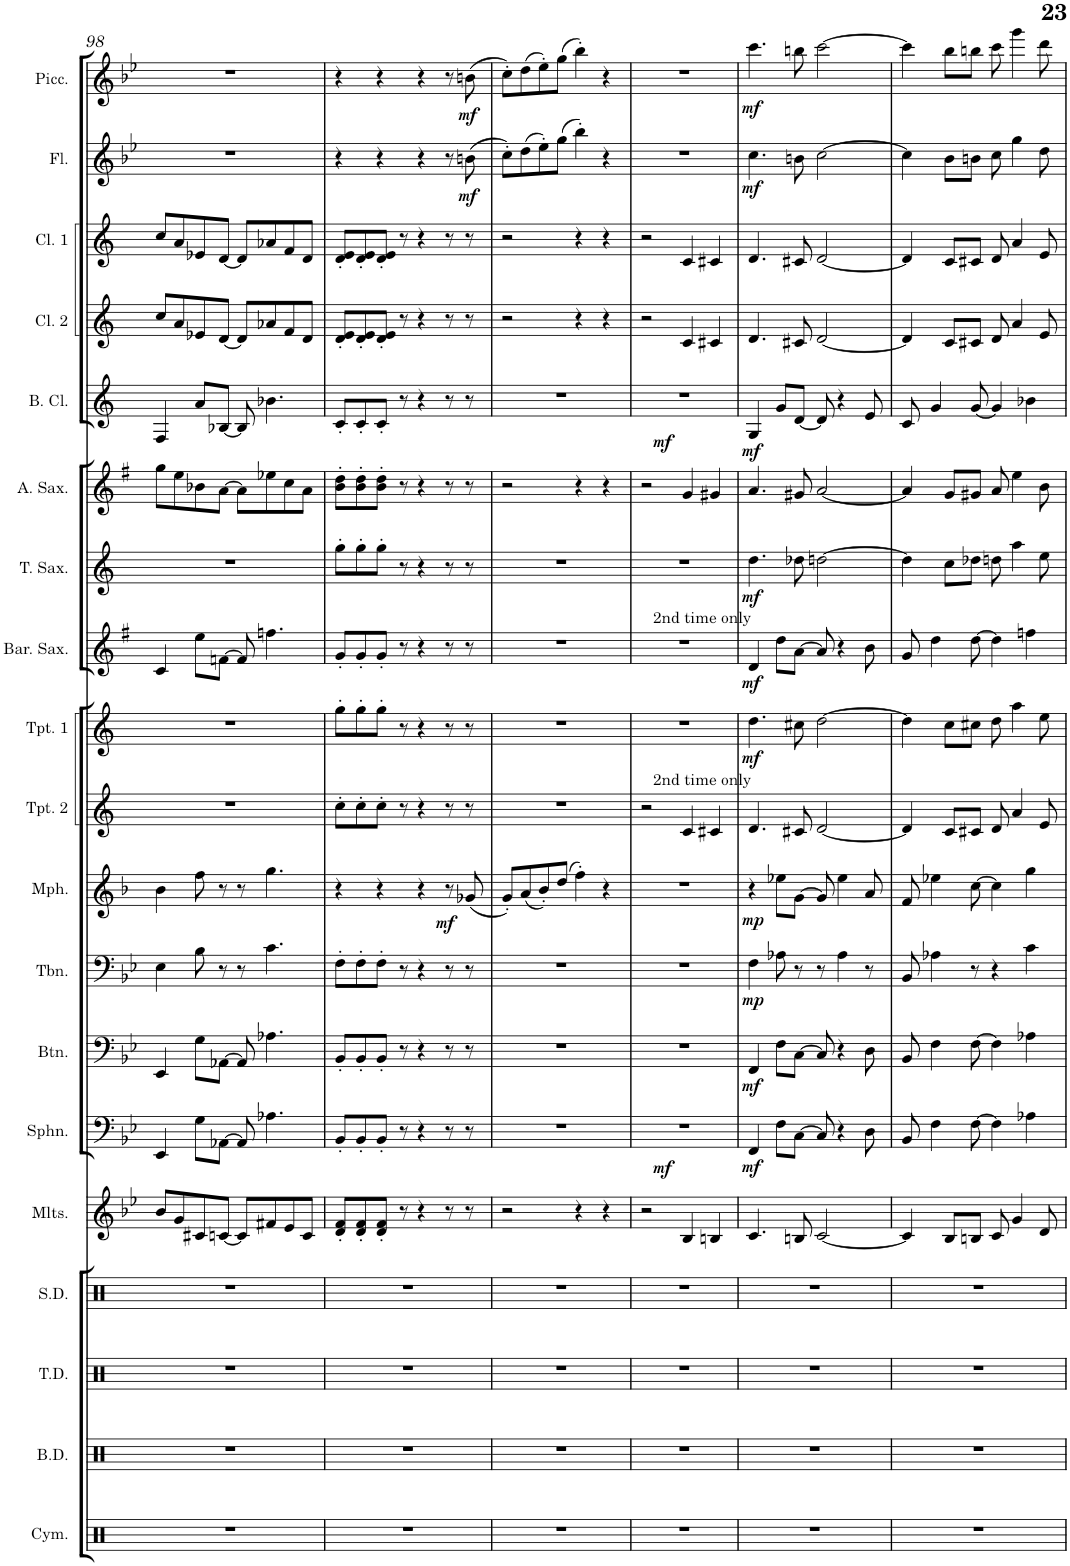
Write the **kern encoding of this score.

**kern	**kern	**kern	**kern	**kern	**dynam	**kern	**dynam	**kern	**dynam	**kern	**dynam	**kern	**dynam	**kern	**kern	**dynam	**kern	**dynam	**kern	**dynam	**kern	**dynam	**kern	**dynam	**kern	**kern	**kern	**dynam	**kern	**dynam
*part19	*part18	*part17	*part16	*part15	*part15	*part14	*part14	*part13	*part13	*part12	*part12	*part11	*part11	*part10	*part9	*part9	*part8	*part8	*part7	*part7	*part6	*part6	*part5	*part5	*part4	*part3	*part2	*part2	*part1	*part1
*staff19	*staff18	*staff17	*staff16	*staff15	*staff15	*staff14	*staff14	*staff13	*staff13	*staff12	*staff12	*staff11	*staff11	*staff10	*staff9	*staff9	*staff8	*staff8	*staff7	*staff7	*staff6	*staff6	*staff5	*staff5	*staff4	*staff3	*staff2	*staff2	*staff1	*staff1
*I"Cymbals	*I"Bass Drums	*I"Tenor Drums	*I"Snare Drum	*I"Mallets	*	*I"Sousaphone	*	*I"Baritone	*	*I"Trombone	*	*I"Mellophone	*	*I"Trumpet 2	*I"Trumpet 1	*	*I"Baritone Sax	*	*I"Tenor Sax	*	*I"Alto Sax	*	*I"Bass Clarinet	*	*I"Clarinet 2	*I"Clarinet 1	*I"Flute	*	*I"Piccolo	*
*I'Cym.	*I'B.D.	*I'T.D.	*I'S.D.	*I'Mlts.	*	*I'Sphn.	*	*I'Btn.	*	*I'Tbn.	*	*I'Mph.	*	*I'Tpt. 2	*I'Tpt. 1	*	*I'Bar. Sax.	*	*I'T. Sax.	*	*I'A. Sax.	*	*I'B. Cl.	*	*I'Cl. 2	*I'Cl. 1	*I'Fl.	*	*I'Picc.	*
!!LO:PB:g=z
*clefX	*clefX	*clefX	*clefX	*clefG2	*	*clefF4	*	*clefF4	*	*clefF4	*	*clefG2	*	*clefG2	*clefG2	*	*clefG2	*	*clefG2	*	*clefG2	*	*clefG2	*	*clefG2	*clefG2	*clefG2	*	*clefG2	*
*	*	*	*	*Trd-7c-12	*	*	*	*Trd4c7	*	*	*	*Trd4c7	*	*Trd1c2	*Trd1c2	*	*Trd12c21	*	*Trd8c14	*	*Trd5c9	*	*Trd8c14	*	*Trd1c2	*Trd1c2	*	*	*Trd-7c-12	*
*k[]	*k[]	*k[]	*k[]	*k[b-e-]	*	*k[b-e-]	*	*k[b-e-]	*	*k[b-e-]	*	*k[b-]	*	*k[]	*k[]	*	*k[f#]	*	*k[]	*	*k[f#]	*	*k[]	*	*k[]	*k[]	*k[b-e-]	*	*k[b-e-]	*
*M4/4	*M4/4	*M4/4	*M4/4	*M4/4	*	*M4/4	*	*M4/4	*	*M4/4	*	*M4/4	*	*M4/4	*M4/4	*	*M4/4	*	*M4/4	*	*M4/4	*	*M4/4	*	*M4/4	*M4/4	*M4/4	*	*M4/4	*
=98	=98	=98	=98	=98	=98	=98	=98	=98	=98	=98	=98	=98	=98	=98	=98	=98	=98	=98	=98	=98	=98	=98	=98	=98	=98	=98	=98	=98	=98	=98
1r	1r	1r	1r	8b-/L	.	4EE-/	.	4EE-/	.	4E-\	.	4b-\	.	1r	1r	.	4c/	.	1r	.	8gg\L	.	4F/	.	8cc/L	8cc/L	1r	.	1r	.
.	.	.	.	8g/	.	.	.	.	.	.	.	.	.	.	.	.	.	.	.	.	8ee\	.	.	.	8a/	8a/	.	.	.	.
.	.	.	.	8c#X/	.	8G\L	.	8G\L	.	8B-\	.	8ff\	.	.	.	.	8ee\L	.	.	.	8b-X\	.	8a/L	.	8e-X/	8e-X/	.	.	.	.
.	.	.	.	[8cn/J	.	[8AA-X\J	.	[8AA-X\J	.	8r	.	8r	.	.	.	.	[8fn\J	.	.	.	[8a\J	.	[8B-X/J	.	[8d/J	[8d/J	.	.	.	.
.	.	.	.	8c/L]	.	8AA-/]	.	8AA-/]	.	8r	.	8r	.	.	.	.	8f/]	.	.	.	8a\L]	.	8B-/]	.	8d/L]	8d/L]	.	.	.	.
.	.	.	.	8f#X/	.	4.A-X\	.	4.A-X\	.	4.c\	.	4.gg\	.	.	.	.	4.ffn\	.	.	.	8ee-X\	.	4.b-X\	.	8a-X/	8a-X/	.	.	.	.
.	.	.	.	8e-/	.	.	.	.	.	.	.	.	.	.	.	.	.	.	.	.	8cc\	.	.	.	8f/	8f/	.	.	.	.
.	.	.	.	8c/J	.	.	.	.	.	.	.	.	.	.	.	.	.	.	.	.	8a\J	.	.	.	8d/J	8d/J	.	.	.	.
=99	=99	=99	=99	=99	=99	=99	=99	=99	=99	=99	=99	=99	=99	=99	=99	=99	=99	=99	=99	=99	=99	=99	=99	=99	=99	=99	=99	=99	=99	=99
1r	1r	1r	1r	8d/' 8f/'L	.	8BB-'/L	.	8BB-'/L	.	8F'\L	.	4r	.	8cc'\L	8gg'\L	.	8g'/L	.	8gg'\L	.	8b\' 8dd\'L	.	8c'/L	.	8d/' 8e/'L	8d/' 8e/'L	4r	.	4r	.
.	.	.	.	8d/' 8f/'	.	8BB-'/	.	8BB-'/	.	8F'\	.	.	.	8cc'\	8gg'\	.	8g'/	.	8gg'\	.	8b\' 8dd\'	.	8c'/	.	8d/' 8e/'	8d/' 8e/'	.	.	.	.
.	.	.	.	8d/' 8f/'J	.	8BB-'/J	.	8BB-'/J	.	8F'\J	.	4r	.	8cc'\J	8gg'\J	.	8g'/J	.	8gg'\J	.	8b\' 8dd\'J	.	8c'/J	.	8d/' 8e/'J	8d/' 8e/'J	4r	.	4r	.
.	.	.	.	8r	.	8r	.	8r	.	8r	.	.	.	8r	8r	.	8r	.	8r	.	8r	.	8r	.	8r	8r	.	.	.	.
.	.	.	.	4r	.	4r	.	4r	.	4r	.	4r	.	4r	4r	.	4r	.	4r	.	4r	.	4r	.	4r	4r	4r	.	4r	.
!	!	!	!	!	!	!	!	!	!	!	!	!	!LO:DY:b	!	!	!	!	!	!	!	!	!	!	!	!	!	!	!	!	!
.	.	.	.	8r	.	8r	.	8r	.	8r	.	8r	mf	8r	8r	.	8r	.	8r	.	8r	.	8r	.	8r	8r	8r	.	8r	.
!	!	!	!	!	!	!	!	!	!	!	!	!	!	!	!	!	!	!	!	!	!	!	!	!	!	!	!	!LO:DY:b	!	!LO:DY:b
.	.	.	.	8r	.	8r	.	8r	.	8r	.	(8g-X/	.	8r	8r	.	8r	.	8r	.	8r	.	8r	.	8r	8r	(8bn\	mf	(8bn\	mf
=100	=100	=100	=100	=100	=100	=100	=100	=100	=100	=100	=100	=100	=100	=100	=100	=100	=100	=100	=100	=100	=100	=100	=100	=100	=100	=100	=100	=100	=100	=100
1r	1r	1r	1r	2r	.	1r	.	1r	.	1r	.	8g'/L)	.	1r	1r	.	1r	.	1r	.	2r	.	1r	.	2r	2r	8cc'\L)	.	8cc'\L)	.
.	.	.	.	.	.	.	.	.	.	.	.	(8a/	.	.	.	.	.	.	.	.	.	.	.	.	.	.	(8dd\	.	(8dd\	.
.	.	.	.	.	.	.	.	.	.	.	.	8b-'/)	.	.	.	.	.	.	.	.	.	.	.	.	.	.	8ee-'\)	.	8ee-'\)	.
.	.	.	.	.	.	.	.	.	.	.	.	(8dd/J	.	.	.	.	.	.	.	.	.	.	.	.	.	.	(8gg\J	.	(8gg\J	.
.	.	.	.	4r	.	.	.	.	.	.	.	4ff'\)	.	.	.	.	.	.	.	.	4r	.	.	.	4r	4r	4bb-'\)	.	4bb-'\)	.
.	.	.	.	4r	.	.	.	.	.	.	.	4r	.	.	.	.	.	.	.	.	4r	.	.	.	4r	4r	4r	.	4r	.
=101	=101	=101	=101	=101	=101	=101	=101	=101	=101	=101	=101	=101	=101	=101	=101	=101	=101	=101	=101	=101	=101	=101	=101	=101	=101	=101	=101	=101	=101	=101
1r	1r	1r	1r	2r	.	1r	.	1r	.	1r	.	1r	.	2r	1r	.	1r	.	1r	.	2r	.	1r	.	2r	2r	1r	.	1r	.
!	!	!	!	!	!LO:DY:a	!	!	!	!	!	!	!	!	!	!	!	!	!	!	!	!	!LO:DY:a	!	!	!	!	!	!	!	!
.	.	.	.	4B-/	mf	.	.	.	.	.	.	.	.	4c/	.	.	.	.	.	.	4g/	mf	.	.	4c/	4c/	.	.	.	.
.	.	.	.	4Bn/	.	.	.	.	.	.	.	.	.	4c#X/	.	.	.	.	.	.	4g#X/	.	.	.	4c#X/	4c#X/	.	.	.	.
=102	=102	=102	=102	=102	=102	=102	=102	=102	=102	=102	=102	=102	=102	=102	=102	=102	=102	=102	=102	=102	=102	=102	=102	=102	=102	=102	=102	=102	=102	=102
!	!	!	!	!	!	!	!	!	!	!	!	!	!	!	!	!	!	!	!LO:TX:b:t=2nd time only	!	!	!	!	!	!	!	!	!	!	!
!	!	!	!	!	!	!	!	!	!	!	!	!	!	!	!LO:TX:b:t=2nd time only	!	!	!	!	!	!	!	!	!	!	!	!	!	!	!
!	!	!	!	!	!	!	!LO:DY:b	!	!LO:DY:b	!	!LO:DY:b	!	!LO:DY:b	!	!	!LO:DY:b	!	!LO:DY:b	!	!LO:DY:b	!	!	!	!LO:DY:b	!	!	!	!LO:DY:b	!	!LO:DY:b
1r	1r	1r	1r	4.c/	.	4FF/	mf	4FF/	mf	4F\	mp	4r	mp	4.d/	4.dd\	mf	4d/	mf	4.dd\	mf	4.a/	.	4G/	mf	4.d/	4.d/	4.cc\	mf	4.ccc\	mf
.	.	.	.	.	.	8F\L	.	8F\L	.	8A-X\	.	8ee-X\L	.	.	.	.	8dd\L	.	.	.	.	.	8g/L	.	.	.	.	.	.	.
.	.	.	.	8Bn/	.	[8C\J	.	[8C\J	.	8r	.	[8g\J	.	8c#X/	8cc#X\	.	[8a\J	.	8dd-X\	.	8g#X/	.	[8d/J	.	8c#X/	8c#X/	8bn\	.	8bbn\	.
.	.	.	.	[2c/	.	8C/]	.	8C/]	.	8r	.	8g/]	.	[2d/	[2dd\	.	8a/]	.	[2ddn\	.	[2a/	.	8d/]	.	[2d/	[2d/	[2cc\	.	[2ccc\	.
.	.	.	.	.	.	4r	.	4r	.	4A-\	.	4ee-\	.	.	.	.	4r	.	.	.	.	.	4r	.	.	.	.	.	.	.
.	.	.	.	.	.	8D\	.	8D\	.	8r	.	8a/	.	.	.	.	8b\	.	.	.	.	.	8e/	.	.	.	.	.	.	.
=103	=103	=103	=103	=103	=103	=103	=103	=103	=103	=103	=103	=103	=103	=103	=103	=103	=103	=103	=103	=103	=103	=103	=103	=103	=103	=103	=103	=103	=103	=103
1r	1r	1r	1r	4c/]	.	8BB-/	.	8BB-/	.	8BB-/	.	8f/	.	4d/]	4dd\]	.	8g/	.	4dd\]	.	4a/]	.	8c/	.	4d/]	4d/]	4cc\]	.	4ccc\]	.
.	.	.	.	.	.	4F\	.	4F\	.	4A-X\	.	4ee-X\	.	.	.	.	4dd\	.	.	.	.	.	4g/	.	.	.	.	.	.	.
.	.	.	.	8B-/L	.	.	.	.	.	.	.	.	.	8c/L	8cc\L	.	.	.	8cc\L	.	8g/L	.	.	.	8c/L	8c/L	8b-\L	.	8bb-\L	.
.	.	.	.	8Bn/J	.	[8F\	.	[8F\	.	8r	.	[8cc\	.	8c#X/J	8cc#X\J	.	[8dd\	.	8dd-X\J	.	8g#X/J	.	[8g/	.	8c#X/J	8c#X/J	8bn\J	.	8bbn\J	.
.	.	.	.	8c/	.	4F\]	.	4F\]	.	4r	.	4cc\]	.	8d/	8dd\	.	4dd\]	.	8ddn\	.	8a/	.	4g/]	.	8d/	8d/	8cc\	.	8ccc\	.
.	.	.	.	4g/	.	.	.	.	.	.	.	.	.	4a/	4aa\	.	.	.	4aa\	.	4ee\	.	.	.	4a/	4a/	4gg\	.	4ggg\	.
.	.	.	.	.	.	4A-X\	.	4A-X\	.	4c\	.	4gg\	.	.	.	.	4ffn\	.	.	.	.	.	4b-X\	.	.	.	.	.	.	.
.	.	.	.	8d/	.	.	.	.	.	.	.	.	.	8e/	8ee\	.	.	.	8ee\	.	8b\	.	.	.	8e/	8e/	8dd\	.	8ddd\	.
=	=	=	=	=	=	=	=	=	=	=	=	=	=	=	=	=	=	=	=	=	=	=	=	=	=	=	=	=	=	=
*-	*-	*-	*-	*-	*-	*-	*-	*-	*-	*-	*-	*-	*-	*-	*-	*-	*-	*-	*-	*-	*-	*-	*-	*-	*-	*-	*-	*-	*-	*-
